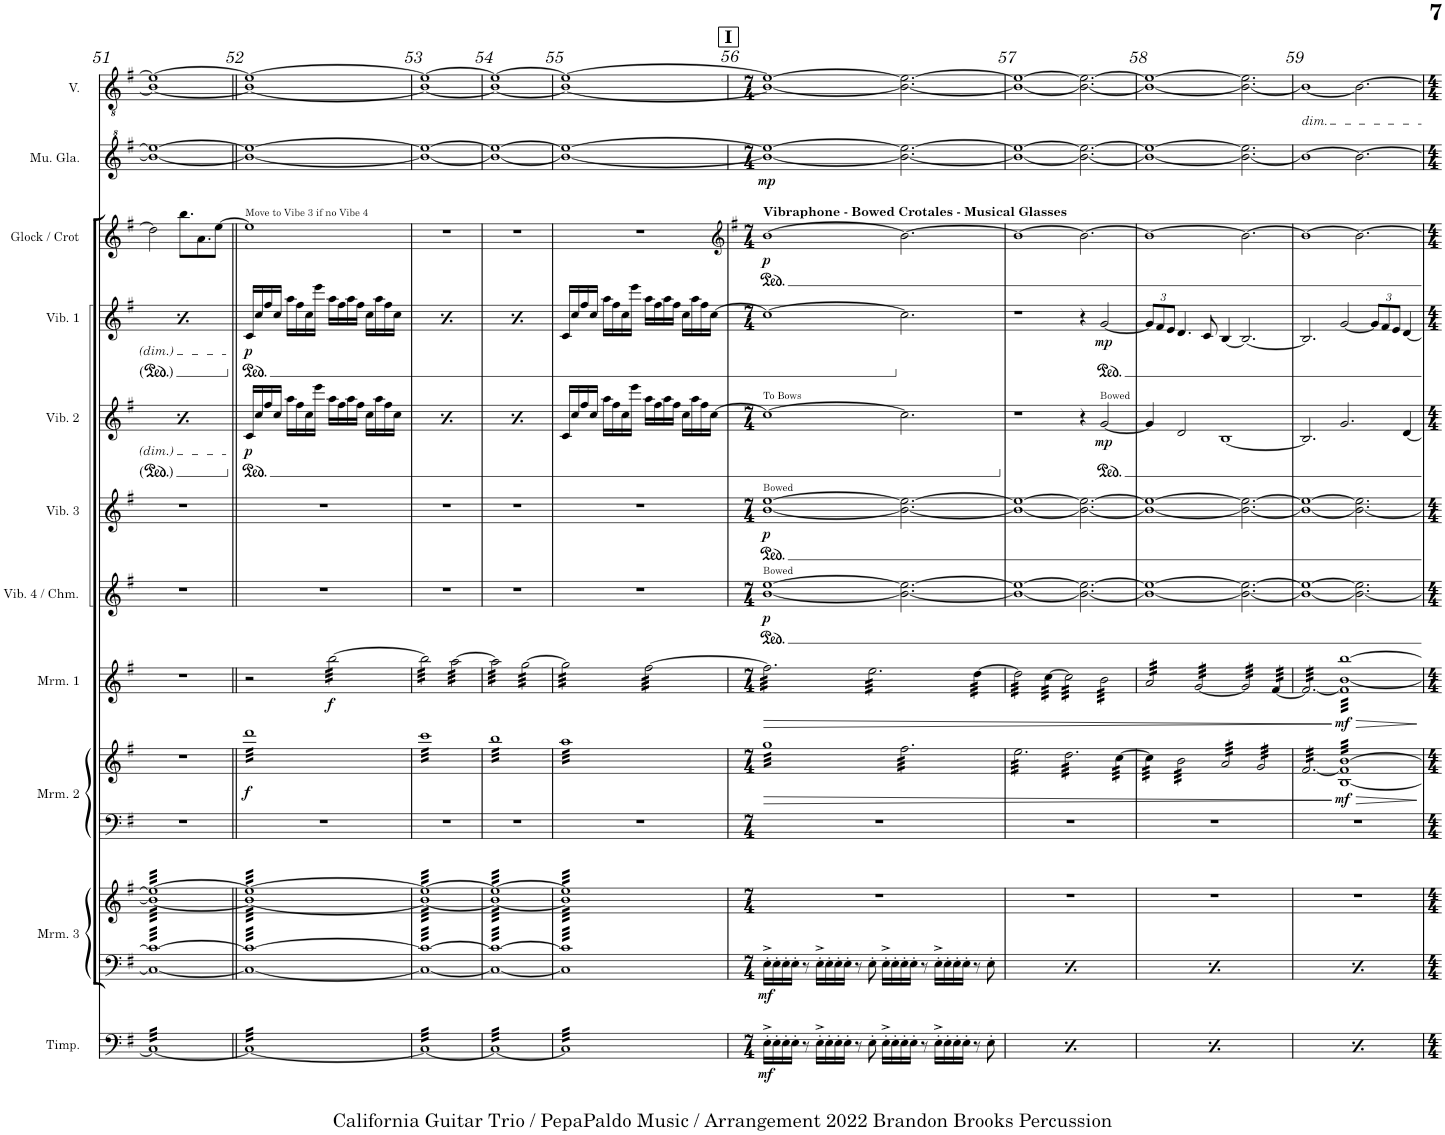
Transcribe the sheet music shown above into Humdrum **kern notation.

**kern	**dynam	**kern	**kern	**dynam	**kern	**kern	**dynam	**kern	**dynam	**kern	**dynam	**kern	**dynam	**kern	**dynam	**kern	**dynam	**kern	**dynam	**kern	**dynam	**kern
*part11	*part11	*part10	*part10	*part10	*part9	*part9	*part9	*part8	*part8	*part7	*part7	*part6	*part6	*part5	*part5	*part4	*part4	*part3	*part3	*part2	*part2	*part1
*staff13	*staff13	*staff12	*staff11	*staff11/12	*staff10	*staff9	*staff9/10	*staff8	*staff8	*staff7	*staff7	*staff6	*staff6	*staff5	*staff5	*staff4	*staff4	*staff3	*staff3	*staff2	*staff2	*staff1
*I"Timpani	*	*I"Marimba 3	*	*	*I"Marimba 2	*	*	*I"Marimba 1	*	*I"Vibraphone 4 /  Chimes	*	*I"Vibraphone 3	*	*I"Vibraphone 2	*	*I"Vibraphone 1	*	*I"Glock / Crot	*	*I"Musical Glasses	*	*I"Voice
*I'Timp.	*	*I'Mrm. 3	*	*	*I'Mrm. 2	*	*	*I'Mrm. 1	*	*I'Vibe 4 / Chm	*	*I'Vib. 3	*	*I'Vib. 2	*	*I'Vib. 1	*	*I'Glock / Crot	*	*I'Mu. Gla.	*	*I'V.
!!LO:PB:g=z
*clefF4	*	*clefF4	*clefG2	*	*clefF4	*clefG2	*	*clefG2	*	*clefG2	*	*clefG2	*	*clefG2	*	*clefG2	*	*clefG2	*	*clefG^2	*	*clefGv2
*	*	*	*	*	*	*	*	*	*	*	*	*	*	*	*	*	*	*Trd-14c-24	*	*	*	*
*k[f#]	*	*k[f#]	*k[f#]	*	*k[f#]	*k[f#]	*	*k[f#]	*	*k[f#]	*	*k[f#]	*	*k[f#]	*	*k[f#]	*	*k[f#]	*	*k[f#]	*	*k[f#]
*M4/4	*	*M4/4	*M4/4	*	*M4/4	*M4/4	*	*M4/4	*	*M4/4	*	*M4/4	*	*M4/4	*	*M4/4	*	*M4/4	*	*M4/4	*	*M4/4
=51	=51	=51	=51	=51	=51	=51	=51	=51	=51	=51	=51	=51	=51	=51	=51	=51	=51	=51	=51	=51	=51	=51
*	*	*	*^	*	*	*	*	*	*	*	*	*	*	*	*	*	*	*	*	*	*	*^
!	!	!	!	!	!	!	!	!	!	!	!	!	!	!	!	!LO:DY:b	!	!LO:DY:b	!	!	!	!	!	!
*tremolo	*	*	*	*	*	*	*	*	*	*	*	*	*	*	*	*	*	*	*	*	*	*	*	*
*	*	*tremolo	*	*	*	*	*	*	*	*	*	*	*	*	*	*	*	*	*	*	*	*	*	*
*	*	*	*tremolo	*	*	*	*	*	*	*	*	*	*	*	*	*	*	*	*	*	*	*	*	*
32CLLL	.	32C 32cLLL	32eeLLL	32bLLL	.	1r	1r	.	1r	.	1r	.	1r	.	16c/LL	mf	16c/LL	mf	2dd\]	.	1bb_ 1eee_	.	1e_	1B_
32C	.	32C 32c	32ee	32b	.	.	.	.	.	.	.	.	.	.	.	.	.	.	.	.	.	.	.	.
!	!	!	!	!	!	!	!	!	!	!	!	!	!	!	!	!	!LO:TX:b:i:t=dim.	!	!	!	!	!	!	!
!	!	!	!	!	!	!	!	!	!	!	!	!	!	!	!LO:TX:b:i:t=dim.	!	!	!	!	!	!	!	!	!
32C	.	32C 32c	32ee	32b	.	.	.	.	.	.	.	.	.	.	16cc/	.	16g/	.	.	.	.	.	.	.
32C	.	32C 32c	32ee	32b	.	.	.	.	.	.	.	.	.	.	.	.	.	.	.	.	.	.	.	.
32C	.	32C 32c	32ee	32b	.	.	.	.	.	.	.	.	.	.	16ff#/	.	16ff#/	.	.	.	.	.	.	.
32C	.	32C 32c	32ee	32b	.	.	.	.	.	.	.	.	.	.	.	.	.	.	.	.	.	.	.	.
32C	.	32C 32c	32ee	32b	.	.	.	.	.	.	.	.	.	.	16cc/JJ	.	16g/JJ	.	.	.	.	.	.	.
32C	.	32C 32c	32ee	32b	.	.	.	.	.	.	.	.	.	.	.	.	.	.	.	.	.	.	.	.
32C	.	32C 32c	32ee	32b	.	.	.	.	.	.	.	.	.	.	16aa\LL	.	16ee\LL	.	.	.	.	.	.	.
32C	.	32C 32c	32ee	32b	.	.	.	.	.	.	.	.	.	.	.	.	.	.	.	.	.	.	.	.
32C	.	32C 32c	32ee	32b	.	.	.	.	.	.	.	.	.	.	16ff#\	.	16ff#\	.	.	.	.	.	.	.
32C	.	32C 32c	32ee	32b	.	.	.	.	.	.	.	.	.	.	.	.	.	.	.	.	.	.	.	.
32C	.	32C 32c	32ee	32b	.	.	.	.	.	.	.	.	.	.	16cc\	.	16g\	.	.	.	.	.	.	.
32C	.	32C 32c	32ee	32b	.	.	.	.	.	.	.	.	.	.	.	.	.	.	.	.	.	.	.	.
32C	.	32C 32c	32ee	32b	.	.	.	.	.	.	.	.	.	.	16eee\JJ	.	16gg\JJ	.	.	.	.	.	.	.
32C	.	32C 32c	32ee	32b	.	.	.	.	.	.	.	.	.	.	.	.	.	.	.	.	.	.	.	.
32C	.	32C 32c	32ee	32b	.	.	.	.	.	.	.	.	.	.	16aa\LL	.	16ee\LL	.	8.bb\L	.	.	.	.	.
32C	.	32C 32c	32ee	32b	.	.	.	.	.	.	.	.	.	.	.	.	.	.	.	.	.	.	.	.
32C	.	32C 32c	32ee	32b	.	.	.	.	.	.	.	.	.	.	16ff#\	.	16ff#\	.	.	.	.	.	.	.
32C	.	32C 32c	32ee	32b	.	.	.	.	.	.	.	.	.	.	.	.	.	.	.	.	.	.	.	.
32C	.	32C 32c	32ee	32b	.	.	.	.	.	.	.	.	.	.	16aa\	.	16gg\	.	.	.	.	.	.	.
32C	.	32C 32c	32ee	32b	.	.	.	.	.	.	.	.	.	.	.	.	.	.	.	.	.	.	.	.
32C	.	32C 32c	32ee	32b	.	.	.	.	.	.	.	.	.	.	16ff#\JJ	.	16ee\JJ	.	8.a\	.	.	.	.	.
32C	.	32C 32c	32ee	32b	.	.	.	.	.	.	.	.	.	.	.	.	.	.	.	.	.	.	.	.
32C	.	32C 32c	32ee	32b	.	.	.	.	.	.	.	.	.	.	16cc\LL	.	16ff#\LL	.	.	.	.	.	.	.
32C	.	32C 32c	32ee	32b	.	.	.	.	.	.	.	.	.	.	.	.	.	.	.	.	.	.	.	.
32C	.	32C 32c	32ee	32b	.	.	.	.	.	.	.	.	.	.	16aa\	.	16ee\	.	.	.	.	.	.	.
32C	.	32C 32c	32ee	32b	.	.	.	.	.	.	.	.	.	.	.	.	.	.	.	.	.	.	.	.
32C	.	32C 32c	32ee	32b	.	.	.	.	.	.	.	.	.	.	16ff#\	.	16ff#\	.	[8ee\J	.	.	.	.	.
32C	.	32C 32c	32ee	32b	.	.	.	.	.	.	.	.	.	.	.	.	.	.	.	.	.	.	.	.
32C	.	32C 32c	32ee	32b	.	.	.	.	.	.	.	.	.	.	16cc\JJ	.	16g\JJ	.	.	.	.	.	.	.
32CJJJ	.	32C 32cJJJ	32eeJJJ	32bJJJ	.	.	.	.	.	.	.	.	.	.	.	.	.	.	.	.	.	.	.	.
=52||	=52||	=52||	=52||	=52||	=52||	=52||	=52||	=52||	=52||	=52||	=52||	=52||	=52||	=52||	=52||	=52||	=52||	=52||	=52||	=52||	=52||	=52||	=52||	=52||
!	!	!	!	!	!	!	!	!	!	!	!	!	!	!	!	!	!	!	!LO:TX:a:t=Move to Vibe 3 if no Vibe 4	!	!	!	!	!
!	!	!	!	!	!	!	!	!LO:DY:b	!	!	!	!	!	!	!	!LO:DY:b	!	!LO:DY:b	!	!	!	!	!	!
*	*	*	*	*	*	*	*tremolo	*	*	*	*	*	*	*	*	*	*	*	*	*	*	*	*	*
32CLLL	.	32C 32cLLL	32eeLLL	32bLLL	.	1r	32dddLLL	f	2r	.	1r	.	1r	.	16c/LL	p	16c/LL	p	1ee]	.	1bb_ 1eee_	.	1e_	1B_
32C	.	32C 32c	32ee	32b	.	.	32ddd	.	.	.	.	.	.	.	.	.	.	.	.	.	.	.	.	.
32C	.	32C 32c	32ee	32b	.	.	32ddd	.	.	.	.	.	.	.	16cc/	.	16cc/	.	.	.	.	.	.	.
32C	.	32C 32c	32ee	32b	.	.	32ddd	.	.	.	.	.	.	.	.	.	.	.	.	.	.	.	.	.
32C	.	32C 32c	32ee	32b	.	.	32ddd	.	.	.	.	.	.	.	16ff#/	.	16ff#/	.	.	.	.	.	.	.
32C	.	32C 32c	32ee	32b	.	.	32ddd	.	.	.	.	.	.	.	.	.	.	.	.	.	.	.	.	.
32C	.	32C 32c	32ee	32b	.	.	32ddd	.	.	.	.	.	.	.	16cc/JJ	.	16cc/JJ	.	.	.	.	.	.	.
32C	.	32C 32c	32ee	32b	.	.	32ddd	.	.	.	.	.	.	.	.	.	.	.	.	.	.	.	.	.
32C	.	32C 32c	32ee	32b	.	.	32ddd	.	.	.	.	.	.	.	16aa\LL	.	16aa\LL	.	.	.	.	.	.	.
32C	.	32C 32c	32ee	32b	.	.	32ddd	.	.	.	.	.	.	.	.	.	.	.	.	.	.	.	.	.
32C	.	32C 32c	32ee	32b	.	.	32ddd	.	.	.	.	.	.	.	16ff#\	.	16ff#\	.	.	.	.	.	.	.
32C	.	32C 32c	32ee	32b	.	.	32ddd	.	.	.	.	.	.	.	.	.	.	.	.	.	.	.	.	.
32C	.	32C 32c	32ee	32b	.	.	32ddd	.	.	.	.	.	.	.	16cc\	.	16cc\	.	.	.	.	.	.	.
32C	.	32C 32c	32ee	32b	.	.	32ddd	.	.	.	.	.	.	.	.	.	.	.	.	.	.	.	.	.
32C	.	32C 32c	32ee	32b	.	.	32ddd	.	.	.	.	.	.	.	16eee\JJ	.	16eee\JJ	.	.	.	.	.	.	.
32C	.	32C 32c	32ee	32b	.	.	32ddd	.	.	.	.	.	.	.	.	.	.	.	.	.	.	.	.	.
!	!	!	!	!	!	!	!	!	!	!LO:DY:b	!	!	!	!	!	!	!	!	!	!	!	!	!	!
*	*	*	*	*	*	*	*	*	*tremolo	*	*	*	*	*	*	*	*	*	*	*	*	*	*	*
32C	.	32C 32c	32ee	32b	.	.	32ddd	.	[32bb\LLL	f	.	.	.	.	16aa\LL	.	16aa\LL	.	.	.	.	.	.	.
32C	.	32C 32c	32ee	32b	.	.	32ddd	.	32bb\	.	.	.	.	.	.	.	.	.	.	.	.	.	.	.
32C	.	32C 32c	32ee	32b	.	.	32ddd	.	32bb\	.	.	.	.	.	16ff#\	.	16ff#\	.	.	.	.	.	.	.
32C	.	32C 32c	32ee	32b	.	.	32ddd	.	32bb\	.	.	.	.	.	.	.	.	.	.	.	.	.	.	.
32C	.	32C 32c	32ee	32b	.	.	32ddd	.	32bb\	.	.	.	.	.	16aa\	.	16aa\	.	.	.	.	.	.	.
32C	.	32C 32c	32ee	32b	.	.	32ddd	.	32bb\	.	.	.	.	.	.	.	.	.	.	.	.	.	.	.
32C	.	32C 32c	32ee	32b	.	.	32ddd	.	32bb\	.	.	.	.	.	16ff#\JJ	.	16ff#\JJ	.	.	.	.	.	.	.
32C	.	32C 32c	32ee	32b	.	.	32ddd	.	32bb\	.	.	.	.	.	.	.	.	.	.	.	.	.	.	.
32C	.	32C 32c	32ee	32b	.	.	32ddd	.	32bb\	.	.	.	.	.	16cc\LL	.	16cc\LL	.	.	.	.	.	.	.
32C	.	32C 32c	32ee	32b	.	.	32ddd	.	32bb\	.	.	.	.	.	.	.	.	.	.	.	.	.	.	.
32C	.	32C 32c	32ee	32b	.	.	32ddd	.	32bb\	.	.	.	.	.	16aa\	.	16aa\	.	.	.	.	.	.	.
32C	.	32C 32c	32ee	32b	.	.	32ddd	.	32bb\	.	.	.	.	.	.	.	.	.	.	.	.	.	.	.
32C	.	32C 32c	32ee	32b	.	.	32ddd	.	32bb\	.	.	.	.	.	16ff#\	.	16ff#\	.	.	.	.	.	.	.
32C	.	32C 32c	32ee	32b	.	.	32ddd	.	32bb\	.	.	.	.	.	.	.	.	.	.	.	.	.	.	.
32C	.	32C 32c	32ee	32b	.	.	32ddd	.	32bb\	.	.	.	.	.	16cc\JJ	.	16cc\JJ	.	.	.	.	.	.	.
32CJJJ	.	32C 32cJJJ	32eeJJJ	32bJJJ	.	.	32dddJJJ	.	32bb\JJJ	.	.	.	.	.	.	.	.	.	.	.	.	.	.	.
=53	=53	=53	=53	=53	=53	=53	=53	=53	=53	=53	=53	=53	=53	=53	=53	=53	=53	=53	=53	=53	=53	=53	=53	=53
!	!	!	!	!	!	!	!	!	!	!	!	!	!	!	!	!LO:DY:b	!	!LO:DY:b	!	!	!	!	!	!
32CLLL	.	32C 32cLLL	32eeLLL	32bLLL	.	1r	32cccLLL	.	32bb\]LLL	.	1r	.	1r	.	16c/LL	p	16c/LL	p	1r	.	1bb_ 1eee_	.	1e_	1B_
32C	.	32C 32c	32ee	32b	.	.	32ccc	.	32bb\	.	.	.	.	.	.	.	.	.	.	.	.	.	.	.
32C	.	32C 32c	32ee	32b	.	.	32ccc	.	32bb\	.	.	.	.	.	16cc/	.	16cc/	.	.	.	.	.	.	.
32C	.	32C 32c	32ee	32b	.	.	32ccc	.	32bb\	.	.	.	.	.	.	.	.	.	.	.	.	.	.	.
32C	.	32C 32c	32ee	32b	.	.	32ccc	.	32bb\	.	.	.	.	.	16ff#/	.	16ff#/	.	.	.	.	.	.	.
32C	.	32C 32c	32ee	32b	.	.	32ccc	.	32bb\	.	.	.	.	.	.	.	.	.	.	.	.	.	.	.
32C	.	32C 32c	32ee	32b	.	.	32ccc	.	32bb\	.	.	.	.	.	16cc/JJ	.	16cc/JJ	.	.	.	.	.	.	.
32C	.	32C 32c	32ee	32b	.	.	32ccc	.	32bb\	.	.	.	.	.	.	.	.	.	.	.	.	.	.	.
32C	.	32C 32c	32ee	32b	.	.	32ccc	.	32bb\	.	.	.	.	.	16aa\LL	.	16aa\LL	.	.	.	.	.	.	.
32C	.	32C 32c	32ee	32b	.	.	32ccc	.	32bb\	.	.	.	.	.	.	.	.	.	.	.	.	.	.	.
32C	.	32C 32c	32ee	32b	.	.	32ccc	.	32bb\	.	.	.	.	.	16ff#\	.	16ff#\	.	.	.	.	.	.	.
32C	.	32C 32c	32ee	32b	.	.	32ccc	.	32bb\	.	.	.	.	.	.	.	.	.	.	.	.	.	.	.
32C	.	32C 32c	32ee	32b	.	.	32ccc	.	32bb\	.	.	.	.	.	16cc\	.	16cc\	.	.	.	.	.	.	.
32C	.	32C 32c	32ee	32b	.	.	32ccc	.	32bb\	.	.	.	.	.	.	.	.	.	.	.	.	.	.	.
32C	.	32C 32c	32ee	32b	.	.	32ccc	.	32bb\	.	.	.	.	.	16eee\JJ	.	16eee\JJ	.	.	.	.	.	.	.
32C	.	32C 32c	32ee	32b	.	.	32ccc	.	32bb\JJJ	.	.	.	.	.	.	.	.	.	.	.	.	.	.	.
32C	.	32C 32c	32ee	32b	.	.	32ccc	.	[32aa\LLL	.	.	.	.	.	16aa\LL	.	16aa\LL	.	.	.	.	.	.	.
32C	.	32C 32c	32ee	32b	.	.	32ccc	.	32aa\	.	.	.	.	.	.	.	.	.	.	.	.	.	.	.
32C	.	32C 32c	32ee	32b	.	.	32ccc	.	32aa\	.	.	.	.	.	16ff#\	.	16ff#\	.	.	.	.	.	.	.
32C	.	32C 32c	32ee	32b	.	.	32ccc	.	32aa\	.	.	.	.	.	.	.	.	.	.	.	.	.	.	.
32C	.	32C 32c	32ee	32b	.	.	32ccc	.	32aa\	.	.	.	.	.	16aa\	.	16aa\	.	.	.	.	.	.	.
32C	.	32C 32c	32ee	32b	.	.	32ccc	.	32aa\	.	.	.	.	.	.	.	.	.	.	.	.	.	.	.
32C	.	32C 32c	32ee	32b	.	.	32ccc	.	32aa\	.	.	.	.	.	16ff#\JJ	.	16ff#\JJ	.	.	.	.	.	.	.
32C	.	32C 32c	32ee	32b	.	.	32ccc	.	32aa\	.	.	.	.	.	.	.	.	.	.	.	.	.	.	.
32C	.	32C 32c	32ee	32b	.	.	32ccc	.	32aa\	.	.	.	.	.	16cc\LL	.	16cc\LL	.	.	.	.	.	.	.
32C	.	32C 32c	32ee	32b	.	.	32ccc	.	32aa\	.	.	.	.	.	.	.	.	.	.	.	.	.	.	.
32C	.	32C 32c	32ee	32b	.	.	32ccc	.	32aa\	.	.	.	.	.	16aa\	.	16aa\	.	.	.	.	.	.	.
32C	.	32C 32c	32ee	32b	.	.	32ccc	.	32aa\	.	.	.	.	.	.	.	.	.	.	.	.	.	.	.
32C	.	32C 32c	32ee	32b	.	.	32ccc	.	32aa\	.	.	.	.	.	16ff#\	.	16ff#\	.	.	.	.	.	.	.
32C	.	32C 32c	32ee	32b	.	.	32ccc	.	32aa\	.	.	.	.	.	.	.	.	.	.	.	.	.	.	.
32C	.	32C 32c	32ee	32b	.	.	32ccc	.	32aa\	.	.	.	.	.	16cc\JJ	.	16cc\JJ	.	.	.	.	.	.	.
32CJJJ	.	32C 32cJJJ	32eeJJJ	32bJJJ	.	.	32cccJJJ	.	32aa\JJJ	.	.	.	.	.	.	.	.	.	.	.	.	.	.	.
=54	=54	=54	=54	=54	=54	=54	=54	=54	=54	=54	=54	=54	=54	=54	=54	=54	=54	=54	=54	=54	=54	=54	=54	=54
!	!	!	!	!	!	!	!	!	!	!	!	!	!	!	!	!LO:DY:b	!	!LO:DY:b	!	!	!	!	!	!
32CLLL	.	32C 32cLLL	32eeLLL	32bLLL	.	1r	32bbLLL	.	32aa\]LLL	.	1r	.	1r	.	16c/LL	p	16c/LL	p	1r	.	1bb_ 1eee_	.	1e_	1B_
32C	.	32C 32c	32ee	32b	.	.	32bb	.	32aa\	.	.	.	.	.	.	.	.	.	.	.	.	.	.	.
32C	.	32C 32c	32ee	32b	.	.	32bb	.	32aa\	.	.	.	.	.	16cc/	.	16cc/	.	.	.	.	.	.	.
32C	.	32C 32c	32ee	32b	.	.	32bb	.	32aa\	.	.	.	.	.	.	.	.	.	.	.	.	.	.	.
32C	.	32C 32c	32ee	32b	.	.	32bb	.	32aa\	.	.	.	.	.	16ff#/	.	16ff#/	.	.	.	.	.	.	.
32C	.	32C 32c	32ee	32b	.	.	32bb	.	32aa\	.	.	.	.	.	.	.	.	.	.	.	.	.	.	.
32C	.	32C 32c	32ee	32b	.	.	32bb	.	32aa\	.	.	.	.	.	16cc/JJ	.	16cc/JJ	.	.	.	.	.	.	.
32C	.	32C 32c	32ee	32b	.	.	32bb	.	32aa\	.	.	.	.	.	.	.	.	.	.	.	.	.	.	.
32C	.	32C 32c	32ee	32b	.	.	32bb	.	32aa\	.	.	.	.	.	16aa\LL	.	16aa\LL	.	.	.	.	.	.	.
32C	.	32C 32c	32ee	32b	.	.	32bb	.	32aa\	.	.	.	.	.	.	.	.	.	.	.	.	.	.	.
32C	.	32C 32c	32ee	32b	.	.	32bb	.	32aa\	.	.	.	.	.	16ff#\	.	16ff#\	.	.	.	.	.	.	.
32C	.	32C 32c	32ee	32b	.	.	32bb	.	32aa\	.	.	.	.	.	.	.	.	.	.	.	.	.	.	.
32C	.	32C 32c	32ee	32b	.	.	32bb	.	32aa\	.	.	.	.	.	16cc\	.	16cc\	.	.	.	.	.	.	.
32C	.	32C 32c	32ee	32b	.	.	32bb	.	32aa\	.	.	.	.	.	.	.	.	.	.	.	.	.	.	.
32C	.	32C 32c	32ee	32b	.	.	32bb	.	32aa\	.	.	.	.	.	16eee\JJ	.	16eee\JJ	.	.	.	.	.	.	.
32C	.	32C 32c	32ee	32b	.	.	32bb	.	32aa\JJJ	.	.	.	.	.	.	.	.	.	.	.	.	.	.	.
32C	.	32C 32c	32ee	32b	.	.	32bb	.	[32gg\LLL	.	.	.	.	.	16aa\LL	.	16aa\LL	.	.	.	.	.	.	.
32C	.	32C 32c	32ee	32b	.	.	32bb	.	32gg\	.	.	.	.	.	.	.	.	.	.	.	.	.	.	.
32C	.	32C 32c	32ee	32b	.	.	32bb	.	32gg\	.	.	.	.	.	16ff#\	.	16ff#\	.	.	.	.	.	.	.
32C	.	32C 32c	32ee	32b	.	.	32bb	.	32gg\	.	.	.	.	.	.	.	.	.	.	.	.	.	.	.
32C	.	32C 32c	32ee	32b	.	.	32bb	.	32gg\	.	.	.	.	.	16aa\	.	16aa\	.	.	.	.	.	.	.
32C	.	32C 32c	32ee	32b	.	.	32bb	.	32gg\	.	.	.	.	.	.	.	.	.	.	.	.	.	.	.
32C	.	32C 32c	32ee	32b	.	.	32bb	.	32gg\	.	.	.	.	.	16ff#\JJ	.	16ff#\JJ	.	.	.	.	.	.	.
32C	.	32C 32c	32ee	32b	.	.	32bb	.	32gg\	.	.	.	.	.	.	.	.	.	.	.	.	.	.	.
32C	.	32C 32c	32ee	32b	.	.	32bb	.	32gg\	.	.	.	.	.	16cc\LL	.	16cc\LL	.	.	.	.	.	.	.
32C	.	32C 32c	32ee	32b	.	.	32bb	.	32gg\	.	.	.	.	.	.	.	.	.	.	.	.	.	.	.
32C	.	32C 32c	32ee	32b	.	.	32bb	.	32gg\	.	.	.	.	.	16aa\	.	16aa\	.	.	.	.	.	.	.
32C	.	32C 32c	32ee	32b	.	.	32bb	.	32gg\	.	.	.	.	.	.	.	.	.	.	.	.	.	.	.
32C	.	32C 32c	32ee	32b	.	.	32bb	.	32gg\	.	.	.	.	.	16ff#\	.	16ff#\	.	.	.	.	.	.	.
32C	.	32C 32c	32ee	32b	.	.	32bb	.	32gg\	.	.	.	.	.	.	.	.	.	.	.	.	.	.	.
32C	.	32C 32c	32ee	32b	.	.	32bb	.	32gg\	.	.	.	.	.	16cc\JJ	.	16cc\JJ	.	.	.	.	.	.	.
32CJJJ	.	32C 32cJJJ	32eeJJJ	32bJJJ	.	.	32bbJJJ	.	32gg\JJJ	.	.	.	.	.	.	.	.	.	.	.	.	.	.	.
=55	=55	=55	=55	=55	=55	=55	=55	=55	=55	=55	=55	=55	=55	=55	=55	=55	=55	=55	=55	=55	=55	=55	=55	=55
32C]LLL	.	32C] 32c]LLL	32ee]LLL	32b]LLL	.	1r	32aaLLL	.	32gg\]LLL	.	1r	.	1r	.	16c/LL	.	16c/LL	.	1r	.	1bb_ 1eee_	.	1e_	1B_
32C	.	32C 32c	32ee	32b	.	.	32aa	.	32gg\	.	.	.	.	.	.	.	.	.	.	.	.	.	.	.
32C	.	32C 32c	32ee	32b	.	.	32aa	.	32gg\	.	.	.	.	.	16cc/	.	16cc/	.	.	.	.	.	.	.
32C	.	32C 32c	32ee	32b	.	.	32aa	.	32gg\	.	.	.	.	.	.	.	.	.	.	.	.	.	.	.
32C	.	32C 32c	32ee	32b	.	.	32aa	.	32gg\	.	.	.	.	.	16ff#/	.	16ff#/	.	.	.	.	.	.	.
32C	.	32C 32c	32ee	32b	.	.	32aa	.	32gg\	.	.	.	.	.	.	.	.	.	.	.	.	.	.	.
32C	.	32C 32c	32ee	32b	.	.	32aa	.	32gg\	.	.	.	.	.	16cc/JJ	.	16cc/JJ	.	.	.	.	.	.	.
32C	.	32C 32c	32ee	32b	.	.	32aa	.	32gg\	.	.	.	.	.	.	.	.	.	.	.	.	.	.	.
32C	.	32C 32c	32ee	32b	.	.	32aa	.	32gg\	.	.	.	.	.	16aa\LL	.	16aa\LL	.	.	.	.	.	.	.
32C	.	32C 32c	32ee	32b	.	.	32aa	.	32gg\	.	.	.	.	.	.	.	.	.	.	.	.	.	.	.
32C	.	32C 32c	32ee	32b	.	.	32aa	.	32gg\	.	.	.	.	.	16ff#\	.	16ff#\	.	.	.	.	.	.	.
32C	.	32C 32c	32ee	32b	.	.	32aa	.	32gg\	.	.	.	.	.	.	.	.	.	.	.	.	.	.	.
32C	.	32C 32c	32ee	32b	.	.	32aa	.	32gg\	.	.	.	.	.	16cc\	.	16cc\	.	.	.	.	.	.	.
32C	.	32C 32c	32ee	32b	.	.	32aa	.	32gg\	.	.	.	.	.	.	.	.	.	.	.	.	.	.	.
32C	.	32C 32c	32ee	32b	.	.	32aa	.	32gg\	.	.	.	.	.	16eee\JJ	.	16eee\JJ	.	.	.	.	.	.	.
32C	.	32C 32c	32ee	32b	.	.	32aa	.	32gg\JJJ	.	.	.	.	.	.	.	.	.	.	.	.	.	.	.
32C	.	32C 32c	32ee	32b	.	.	32aa	.	[32ff#\LLL	.	.	.	.	.	16aa\LL	.	16aa\LL	.	.	.	.	.	.	.
32C	.	32C 32c	32ee	32b	.	.	32aa	.	32ff#\	.	.	.	.	.	.	.	.	.	.	.	.	.	.	.
32C	.	32C 32c	32ee	32b	.	.	32aa	.	32ff#\	.	.	.	.	.	16ff#\	.	16ff#\	.	.	.	.	.	.	.
32C	.	32C 32c	32ee	32b	.	.	32aa	.	32ff#\	.	.	.	.	.	.	.	.	.	.	.	.	.	.	.
32C	.	32C 32c	32ee	32b	.	.	32aa	.	32ff#\	.	.	.	.	.	16aa\	.	16aa\	.	.	.	.	.	.	.
32C	.	32C 32c	32ee	32b	.	.	32aa	.	32ff#\	.	.	.	.	.	.	.	.	.	.	.	.	.	.	.
32C	.	32C 32c	32ee	32b	.	.	32aa	.	32ff#\	.	.	.	.	.	16ff#\JJ	.	16ff#\JJ	.	.	.	.	.	.	.
32C	.	32C 32c	32ee	32b	.	.	32aa	.	32ff#\	.	.	.	.	.	.	.	.	.	.	.	.	.	.	.
32C	.	32C 32c	32ee	32b	.	.	32aa	.	32ff#\	.	.	.	.	.	16cc\LL	.	16cc\LL	.	.	.	.	.	.	.
32C	.	32C 32c	32ee	32b	.	.	32aa	.	32ff#\	.	.	.	.	.	.	.	.	.	.	.	.	.	.	.
32C	.	32C 32c	32ee	32b	.	.	32aa	.	32ff#\	.	.	.	.	.	16aa\	.	16aa\	.	.	.	.	.	.	.
32C	.	32C 32c	32ee	32b	.	.	32aa	.	32ff#\	.	.	.	.	.	.	.	.	.	.	.	.	.	.	.
32C	.	32C 32c	32ee	32b	.	.	32aa	.	32ff#\	.	.	.	.	.	16ff#\	.	16ff#\	.	.	.	.	.	.	.
32C	.	32C 32c	32ee	32b	.	.	32aa	.	32ff#\	.	.	.	.	.	.	.	.	.	.	.	.	.	.	.
32C	.	32C 32c	32ee	32b	.	.	32aa	.	32ff#\	.	.	.	.	.	[16cc\JJ	.	[16cc\JJ	.	.	.	.	.	.	.
32CJJJ	.	32C 32cJJJ	32eeJJJ	32bJJJ	.	.	32aaJJJ	.	32ff#\JJJ	.	.	.	.	.	.	.	.	.	.	.	.	.	.	.
*	*	*	*Xtremolo	*	*	*	*	*	*	*	*	*	*	*	*	*	*	*	*	*	*	*	*	*
*	*	*Xtremolo	*	*	*	*	*	*	*	*	*	*	*	*	*	*	*	*	*	*	*	*	*	*
*Xtremolo	*	*	*	*	*	*	*	*	*	*	*	*	*	*	*	*	*	*	*	*	*	*	*	*
*	*	*	*v	*v	*	*	*	*	*	*	*	*	*	*	*	*	*	*	*	*	*	*	*	*
!!LO:REH:place=s1:a:B:cj:fs=14:t=I	!!
=56	=56	=56	=56	=56	=56	=56	=56	=56	=56	=56	=56	=56	=56	=56	=56	=56	=56	=56	=56	=56	=56	=56	=56
*	*	*	*	*	*	*	*	*	*	*	*	*	*	*	*	*	*	*clefG2	*	*	*	*	*
*	*	*	*	*	*	*	*	*	*	*	*	*	*	*	*	*	*	*k[f#]	*	*	*	*	*
*M7/4	*	*M7/4	*M7/4	*	*M7/4	*M7/4	*	*M7/4	*	*M7/4	*	*M7/4	*	*M7/4	*	*M7/4	*	*M7/4	*	*M7/4	*	*M7/4	*
!	!	!	!	!	!	!	!	!	!	!	!	!	!	!	!	!	!	!LO:TX:a:B:t=Vibraphone - Bowed Crotales - Musical Glasses	!	!	!	!	!
!	!	!	!	!	!	!	!	!	!	!	!	!	!	!LO:TX:a:t=To Bows	!	!	!	!	!	!	!	!	!
!	!	!	!	!	!	!	!	!	!	!	!	!LO:TX:a:t=Bowed	!	!	!	!	!	!	!	!	!	!	!
!	!	!	!	!	!	!	!	!	!	!LO:TX:a:t=Bowed	!	!	!	!	!	!	!	!	!	!	!	!	!
!	!LO:DY:b	!	!	!LO:DY:b=2	!	!	!LO:HP:b	!	!LO:HP:b	!	!LO:DY:b	!	!LO:DY:b	!	!	!	!	!	!LO:DY:b	!	!LO:DY:b	!	!
16E'^\LL	mf	16E'^\LL	1..r	mf	1..r	32ggLLL	>	32ff#\]LLL	>	[1b [1ee	p	[1b [1ee	p	1cc_	.	1cc_	.	[1b	p	1bb_ 1eee_	mp	1e_	1B_
.	.	.	.	.	.	32gg	.	32ff#\	.	.	.	.	.	.	.	.	.	.	.	.	.	.	.
16E'\	.	16E'\	.	.	.	32gg	.	32ff#\	.	.	.	.	.	.	.	.	.	.	.	.	.	.	.
.	.	.	.	.	.	32gg	.	32ff#\	.	.	.	.	.	.	.	.	.	.	.	.	.	.	.
16E'\	.	16E'\	.	.	.	32gg	.	32ff#\	.	.	.	.	.	.	.	.	.	.	.	.	.	.	.
.	.	.	.	.	.	32gg	.	32ff#\	.	.	.	.	.	.	.	.	.	.	.	.	.	.	.
16E'\JJ	.	16E'\JJ	.	.	.	32gg	.	32ff#\	.	.	.	.	.	.	.	.	.	.	.	.	.	.	.
.	.	.	.	.	.	32gg	.	32ff#\	.	.	.	.	.	.	.	.	.	.	.	.	.	.	.
8r	.	8r	.	.	.	32gg	.	32ff#\	.	.	.	.	.	.	.	.	.	.	.	.	.	.	.
.	.	.	.	.	.	32gg	.	32ff#\	.	.	.	.	.	.	.	.	.	.	.	.	.	.	.
.	.	.	.	.	.	32gg	.	32ff#\	.	.	.	.	.	.	.	.	.	.	.	.	.	.	.
.	.	.	.	.	.	32gg	.	32ff#\	.	.	.	.	.	.	.	.	.	.	.	.	.	.	.
16E'^\LL	.	16E'^\LL	.	.	.	32gg	.	32ff#\	.	.	.	.	.	.	.	.	.	.	.	.	.	.	.
.	.	.	.	.	.	32gg	.	32ff#\	.	.	.	.	.	.	.	.	.	.	.	.	.	.	.
16E'\	.	16E'\	.	.	.	32gg	.	32ff#\	.	.	.	.	.	.	.	.	.	.	.	.	.	.	.
.	.	.	.	.	.	32gg	.	32ff#\	.	.	.	.	.	.	.	.	.	.	.	.	.	.	.
16E'\	.	16E'\	.	.	.	32gg	.	32ff#\	.	.	.	.	.	.	.	.	.	.	.	.	.	.	.
.	.	.	.	.	.	32gg	.	32ff#\	.	.	.	.	.	.	.	.	.	.	.	.	.	.	.
16E'\JJ	.	16E'\JJ	.	.	.	32gg	.	32ff#\	.	.	.	.	.	.	.	.	.	.	.	.	.	.	.
.	.	.	.	.	.	32gg	.	32ff#\	.	.	.	.	.	.	.	.	.	.	.	.	.	.	.
8r	.	8r	.	.	.	32gg	.	32ff#\	.	.	.	.	.	.	.	.	.	.	.	.	.	.	.
.	.	.	.	.	.	32gg	.	32ff#\	.	.	.	.	.	.	.	.	.	.	.	.	.	.	.
.	.	.	.	.	.	32gg	.	32ff#\	.	.	.	.	.	.	.	.	.	.	.	.	.	.	.
.	.	.	.	.	.	32gg	.	32ff#\JJJ	.	.	.	.	.	.	.	.	.	.	.	.	.	.	.
8E'\	.	8E'\	.	.	.	32gg	.	32ee\LLL	.	.	.	.	.	.	.	.	.	.	.	.	.	.	.
.	.	.	.	.	.	32gg	.	32ee\	.	.	.	.	.	.	.	.	.	.	.	.	.	.	.
.	.	.	.	.	.	32gg	.	32ee\	.	.	.	.	.	.	.	.	.	.	.	.	.	.	.
.	.	.	.	.	.	32gg	.	32ee\	.	.	.	.	.	.	.	.	.	.	.	.	.	.	.
16E'^\LL	.	16E'^\LL	.	.	.	32gg	.	32ee\	.	.	.	.	.	.	.	.	.	.	.	.	.	.	.
.	.	.	.	.	.	32gg	.	32ee\	.	.	.	.	.	.	.	.	.	.	.	.	.	.	.
16E'\	.	16E'\	.	.	.	32gg	.	32ee\	.	.	.	.	.	.	.	.	.	.	.	.	.	.	.
.	.	.	.	.	.	32ggJJJ	.	32ee\	.	.	.	.	.	.	.	.	.	.	.	.	.	.	.
16E'\	.	16E'\	.	.	.	32ff#\LLL	.	32ee\	.	2.b\_ 2.ee\_	.	2.b\_ 2.ee\_	.	2.cc\]	.	2.cc\]	.	2.b\_	.	2.bb\_ 2.eee\_	.	2.B\_ 2.e\_	2.ryy
.	.	.	.	.	.	32ff#\	.	32ee\	.	.	.	.	.	.	.	.	.	.	.	.	.	.	.
16E'\JJ	.	16E'\JJ	.	.	.	32ff#\	.	32ee\	.	.	.	.	.	.	.	.	.	.	.	.	.	.	.
.	.	.	.	.	.	32ff#\	.	32ee\	.	.	.	.	.	.	.	.	.	.	.	.	.	.	.
8r	.	8r	.	.	.	32ff#\	.	32ee\	.	.	.	.	.	.	.	.	.	.	.	.	.	.	.
.	.	.	.	.	.	32ff#\	.	32ee\	.	.	.	.	.	.	.	.	.	.	.	.	.	.	.
.	.	.	.	.	.	32ff#\	.	32ee\	.	.	.	.	.	.	.	.	.	.	.	.	.	.	.
.	.	.	.	.	.	32ff#\	.	32ee\	.	.	.	.	.	.	.	.	.	.	.	.	.	.	.
16E'^\LL	.	16E'^\LL	.	.	.	32ff#\	.	32ee\	.	.	.	.	.	.	.	.	.	.	.	.	.	.	.
.	.	.	.	.	.	32ff#\	.	32ee\	.	.	.	.	.	.	.	.	.	.	.	.	.	.	.
16E'\	.	16E'\	.	.	.	32ff#\	.	32ee\	.	.	.	.	.	.	.	.	.	.	.	.	.	.	.
.	.	.	.	.	.	32ff#\	.	32ee\	.	.	.	.	.	.	.	.	.	.	.	.	.	.	.
16E'\	.	16E'\	.	.	.	32ff#\	.	32ee\	.	.	.	.	.	.	.	.	.	.	.	.	.	.	.
.	.	.	.	.	.	32ff#\	.	32ee\	.	.	.	.	.	.	.	.	.	.	.	.	.	.	.
16E'\JJ	.	16E'\JJ	.	.	.	32ff#\	.	32ee\	.	.	.	.	.	.	.	.	.	.	.	.	.	.	.
.	.	.	.	.	.	32ff#\	.	32ee\JJJ	.	.	.	.	.	.	.	.	.	.	.	.	.	.	.
8r	.	8r	.	.	.	32ff#\	.	[32dd\LLL	.	.	.	.	.	.	.	.	.	.	.	.	.	.	.
.	.	.	.	.	.	32ff#\	.	32dd\	.	.	.	.	.	.	.	.	.	.	.	.	.	.	.
.	.	.	.	.	.	32ff#\	.	32dd\	.	.	.	.	.	.	.	.	.	.	.	.	.	.	.
.	.	.	.	.	.	32ff#\	.	32dd\	.	.	.	.	.	.	.	.	.	.	.	.	.	.	.
8E'\	.	8E'\	.	.	.	32ff#\	.	32dd\	.	.	.	.	.	.	.	.	.	.	.	.	.	.	.
.	.	.	.	.	.	32ff#\	.	32dd\	.	.	.	.	.	.	.	.	.	.	.	.	.	.	.
.	.	.	.	.	.	32ff#\	.	32dd\	.	.	.	.	.	.	.	.	.	.	.	.	.	.	.
.	.	.	.	.	.	32ff#\JJJ	.	32dd\JJJ	.	.	.	.	.	.	.	.	.	.	.	.	.	.	.
=57	=57	=57	=57	=57	=57	=57	=57	=57	=57	=57	=57	=57	=57	=57	=57	=57	=57	=57	=57	=57	=57	=57	=57
!	!LO:DY:b	!	!	!LO:DY:b=2	!	!	!	!	!	!	!	!	!	!	!	!	!	!	!	!	!	!	!
16E'^\LL	mf	16E'^\LL	1..r	mf	1..r	32ee\LLL	.	32dd\]LLL	.	1b_ 1ee_	.	1b_ 1ee_	.	1r	.	1r	.	1b_	.	1bb_ 1eee_	.	1e_	1B_
.	.	.	.	.	.	32ee\	.	32dd\	.	.	.	.	.	.	.	.	.	.	.	.	.	.	.
16E'\	.	16E'\	.	.	.	32ee\	.	32dd\	.	.	.	.	.	.	.	.	.	.	.	.	.	.	.
.	.	.	.	.	.	32ee\	.	32dd\	.	.	.	.	.	.	.	.	.	.	.	.	.	.	.
16E'\	.	16E'\	.	.	.	32ee\	.	32dd\	.	.	.	.	.	.	.	.	.	.	.	.	.	.	.
.	.	.	.	.	.	32ee\	.	32dd\	.	.	.	.	.	.	.	.	.	.	.	.	.	.	.
16E'\JJ	.	16E'\JJ	.	.	.	32ee\	.	32dd\	.	.	.	.	.	.	.	.	.	.	.	.	.	.	.
.	.	.	.	.	.	32ee\	.	32dd\	.	.	.	.	.	.	.	.	.	.	.	.	.	.	.
8r	.	8r	.	.	.	32ee\	.	32dd\	.	.	.	.	.	.	.	.	.	.	.	.	.	.	.
.	.	.	.	.	.	32ee\	.	32dd\	.	.	.	.	.	.	.	.	.	.	.	.	.	.	.
.	.	.	.	.	.	32ee\	.	32dd\	.	.	.	.	.	.	.	.	.	.	.	.	.	.	.
.	.	.	.	.	.	32ee\	.	32dd\	.	.	.	.	.	.	.	.	.	.	.	.	.	.	.
16E'^\LL	.	16E'^\LL	.	.	.	32ee\	.	32dd\	.	.	.	.	.	.	.	.	.	.	.	.	.	.	.
.	.	.	.	.	.	32ee\	.	32dd\	.	.	.	.	.	.	.	.	.	.	.	.	.	.	.
16E'\	.	16E'\	.	.	.	32ee\	.	32dd\	.	.	.	.	.	.	.	.	.	.	.	.	.	.	.
.	.	.	.	.	.	32ee\	.	32dd\JJJ	.	.	.	.	.	.	.	.	.	.	.	.	.	.	.
16E'\	.	16E'\	.	.	.	32ee\	.	[32cc\LLL	.	.	.	.	.	.	.	.	.	.	.	.	.	.	.
.	.	.	.	.	.	32ee\	.	32cc\	.	.	.	.	.	.	.	.	.	.	.	.	.	.	.
16E'\JJ	.	16E'\JJ	.	.	.	32ee\	.	32cc\	.	.	.	.	.	.	.	.	.	.	.	.	.	.	.
.	.	.	.	.	.	32ee\	.	32cc\	.	.	.	.	.	.	.	.	.	.	.	.	.	.	.
8r	.	8r	.	.	.	32ee\	.	32cc\	.	.	.	.	.	.	.	.	.	.	.	.	.	.	.
.	.	.	.	.	.	32ee\	.	32cc\	.	.	.	.	.	.	.	.	.	.	.	.	.	.	.
.	.	.	.	.	.	32ee\	.	32cc\	.	.	.	.	.	.	.	.	.	.	.	.	.	.	.
.	.	.	.	.	.	32ee\JJJ	.	32cc\JJJ	.	.	.	.	.	.	.	.	.	.	.	.	.	.	.
8E'\	.	8E'\	.	.	.	32dd\LLL	.	32cc\]LLL	.	.	.	.	.	.	.	.	.	.	.	.	.	.	.
.	.	.	.	.	.	32dd\	.	32cc\	.	.	.	.	.	.	.	.	.	.	.	.	.	.	.
.	.	.	.	.	.	32dd\	.	32cc\	.	.	.	.	.	.	.	.	.	.	.	.	.	.	.
.	.	.	.	.	.	32dd\	.	32cc\	.	.	.	.	.	.	.	.	.	.	.	.	.	.	.
16E'^\LL	.	16E'^\LL	.	.	.	32dd\	.	32cc\	.	.	.	.	.	.	.	.	.	.	.	.	.	.	.
.	.	.	.	.	.	32dd\	.	32cc\	.	.	.	.	.	.	.	.	.	.	.	.	.	.	.
16E'\	.	16E'\	.	.	.	32dd\	.	32cc\	.	.	.	.	.	.	.	.	.	.	.	.	.	.	.
.	.	.	.	.	.	32dd\	.	32cc\	.	.	.	.	.	.	.	.	.	.	.	.	.	.	.
16E'\	.	16E'\	.	.	.	32dd\	.	32cc\	.	2.b\_ 2.ee\_	.	2.b\_ 2.ee\_	.	4r	.	4r	.	2.b\_	.	2.bb\_ 2.eee\_	.	2.B\_ 2.e\_	2.ryy
.	.	.	.	.	.	32dd\	.	32cc\	.	.	.	.	.	.	.	.	.	.	.	.	.	.	.
16E'\JJ	.	16E'\JJ	.	.	.	32dd\	.	32cc\	.	.	.	.	.	.	.	.	.	.	.	.	.	.	.
.	.	.	.	.	.	32dd\	.	32cc\	.	.	.	.	.	.	.	.	.	.	.	.	.	.	.
8r	.	8r	.	.	.	32dd\	.	32cc\	.	.	.	.	.	.	.	.	.	.	.	.	.	.	.
.	.	.	.	.	.	32dd\	.	32cc\	.	.	.	.	.	.	.	.	.	.	.	.	.	.	.
.	.	.	.	.	.	32dd\	.	32cc\	.	.	.	.	.	.	.	.	.	.	.	.	.	.	.
.	.	.	.	.	.	32dd\	.	32cc\JJJ	.	.	.	.	.	.	.	.	.	.	.	.	.	.	.
!	!	!	!	!	!	!	!	!	!	!	!	!	!	!LO:TX:a:t=Bowed	!	!	!	!	!	!	!	!	!
!	!	!	!	!	!	!	!	!	!	!	!	!	!	!	!LO:DY:b	!	!LO:DY:b	!	!	!	!	!	!
16E'^\LL	.	16E'^\LL	.	.	.	32dd\	.	32b\LLL	.	.	.	.	.	[2g/	mp	[2g/	mp	.	.	.	.	.	.
.	.	.	.	.	.	32dd\	.	32b\	.	.	.	.	.	.	.	.	.	.	.	.	.	.	.
16E'\	.	16E'\	.	.	.	32dd\	.	32b\	.	.	.	.	.	.	.	.	.	.	.	.	.	.	.
.	.	.	.	.	.	32dd\	.	32b\	.	.	.	.	.	.	.	.	.	.	.	.	.	.	.
16E'\	.	16E'\	.	.	.	32dd\	.	32b\	.	.	.	.	.	.	.	.	.	.	.	.	.	.	.
.	.	.	.	.	.	32dd\	.	32b\	.	.	.	.	.	.	.	.	.	.	.	.	.	.	.
16E'\JJ	.	16E'\JJ	.	.	.	32dd\	.	32b\	.	.	.	.	.	.	.	.	.	.	.	.	.	.	.
.	.	.	.	.	.	32dd\JJJ	.	32b\	.	.	.	.	.	.	.	.	.	.	.	.	.	.	.
8r	.	8r	.	.	.	[32cc\LLL	.	32b\	.	.	.	.	.	.	.	.	.	.	.	.	.	.	.
.	.	.	.	.	.	32cc\	.	32b\	.	.	.	.	.	.	.	.	.	.	.	.	.	.	.
.	.	.	.	.	.	32cc\	.	32b\	.	.	.	.	.	.	.	.	.	.	.	.	.	.	.
.	.	.	.	.	.	32cc\	.	32b\	.	.	.	.	.	.	.	.	.	.	.	.	.	.	.
8E'\	.	8E'\	.	.	.	32cc\	.	32b\	.	.	.	.	.	.	.	.	.	.	.	.	.	.	.
.	.	.	.	.	.	32cc\	.	32b\	.	.	.	.	.	.	.	.	.	.	.	.	.	.	.
.	.	.	.	.	.	32cc\	.	32b\	.	.	.	.	.	.	.	.	.	.	.	.	.	.	.
.	.	.	.	.	.	32cc\JJJ	.	32b\JJJ	.	.	.	.	.	.	.	.	.	.	.	.	.	.	.
=58	=58	=58	=58	=58	=58	=58	=58	=58	=58	=58	=58	=58	=58	=58	=58	=58	=58	=58	=58	=58	=58	=58	=58
*	*	*	*	*	*	*	*	*	*	*	*	*	*	*	*	*Xbrackettup	*	*	*	*	*	*	*
!	!LO:DY:b	!	!	!LO:DY:b=2	!	!	!	!	!	!	!	!	!	!	!	!	!	!	!	!	!	!	!
16E'^\LL	mf	16E'^\LL	1..r	mf	1..r	32cc\]LLL	.	32a/LLL	.	1b_ 1ee_	.	1b_ 1ee_	.	4g/]	.	12g/L]	.	1b_	.	1bb_ 1eee_	.	1e_	1B_
.	.	.	.	.	.	32cc\	.	32a/	.	.	.	.	.	.	.	.	.	.	.	.	.	.	.
16E'\	.	16E'\	.	.	.	32cc\	.	32a/	.	.	.	.	.	.	.	.	.	.	.	.	.	.	.
.	.	.	.	.	.	.	.	.	.	.	.	.	.	.	.	12f#/	.	.	.	.	.	.	.
.	.	.	.	.	.	32cc\	.	32a/	.	.	.	.	.	.	.	.	.	.	.	.	.	.	.
16E'\	.	16E'\	.	.	.	32cc\	.	32a/	.	.	.	.	.	.	.	.	.	.	.	.	.	.	.
.	.	.	.	.	.	32cc\	.	32a/	.	.	.	.	.	.	.	.	.	.	.	.	.	.	.
.	.	.	.	.	.	.	.	.	.	.	.	.	.	.	.	12e/J	.	.	.	.	.	.	.
16E'\JJ	.	16E'\JJ	.	.	.	32cc\	.	32a/	.	.	.	.	.	.	.	.	.	.	.	.	.	.	.
.	.	.	.	.	.	32cc\JJJ	.	32a/	.	.	.	.	.	.	.	.	.	.	.	.	.	.	.
8r	.	8r	.	.	.	32b\LLL	.	32a/	.	.	.	.	.	2d/	.	4.d/	.	.	.	.	.	.	.
.	.	.	.	.	.	32b\	.	32a/	.	.	.	.	.	.	.	.	.	.	.	.	.	.	.
.	.	.	.	.	.	32b\	.	32a/	.	.	.	.	.	.	.	.	.	.	.	.	.	.	.
.	.	.	.	.	.	32b\	.	32a/	.	.	.	.	.	.	.	.	.	.	.	.	.	.	.
16E'^\LL	.	16E'^\LL	.	.	.	32b\	.	32a/	.	.	.	.	.	.	.	.	.	.	.	.	.	.	.
.	.	.	.	.	.	32b\	.	32a/	.	.	.	.	.	.	.	.	.	.	.	.	.	.	.
16E'\	.	16E'\	.	.	.	32b\	.	32a/	.	.	.	.	.	.	.	.	.	.	.	.	.	.	.
.	.	.	.	.	.	32b\	.	32a/JJJ	.	.	.	.	.	.	.	.	.	.	.	.	.	.	.
16E'\	.	16E'\	.	.	.	32b\	.	[32g/LLL	.	.	.	.	.	.	.	.	.	.	.	.	.	.	.
.	.	.	.	.	.	32b\	.	32g/	.	.	.	.	.	.	.	.	.	.	.	.	.	.	.
16E'\JJ	.	16E'\JJ	.	.	.	32b\	.	32g/	.	.	.	.	.	.	.	.	.	.	.	.	.	.	.
.	.	.	.	.	.	32b\	.	32g/	.	.	.	.	.	.	.	.	.	.	.	.	.	.	.
8r	.	8r	.	.	.	32b\	.	32g/	.	.	.	.	.	.	.	8c/	.	.	.	.	.	.	.
.	.	.	.	.	.	32b\	.	32g/	.	.	.	.	.	.	.	.	.	.	.	.	.	.	.
.	.	.	.	.	.	32b\	.	32g/	.	.	.	.	.	.	.	.	.	.	.	.	.	.	.
.	.	.	.	.	.	32b\JJJ	.	32g/	.	.	.	.	.	.	.	.	.	.	.	.	.	.	.
8E'\	.	8E'\	.	.	.	32a/LLL	.	32g/	.	.	.	.	.	[1B	.	[4B/	.	.	.	.	.	.	.
.	.	.	.	.	.	32a/	.	32g/	.	.	.	.	.	.	.	.	.	.	.	.	.	.	.
.	.	.	.	.	.	32a/	.	32g/	.	.	.	.	.	.	.	.	.	.	.	.	.	.	.
.	.	.	.	.	.	32a/	.	32g/	.	.	.	.	.	.	.	.	.	.	.	.	.	.	.
16E'^\LL	.	16E'^\LL	.	.	.	32a/	.	32g/	.	.	.	.	.	.	.	.	.	.	.	.	.	.	.
.	.	.	.	.	.	32a/	.	32g/	.	.	.	.	.	.	.	.	.	.	.	.	.	.	.
16E'\	.	16E'\	.	.	.	32a/	.	32g/	.	.	.	.	.	.	.	.	.	.	.	.	.	.	.
.	.	.	.	.	.	32a/	.	32g/JJJ	.	.	.	.	.	.	.	.	.	.	.	.	.	.	.
16E'\	.	16E'\	.	.	.	32a/	.	32g/]LLL	.	2.b\_ 2.ee\_	.	2.b\_ 2.ee\_	.	.	.	2.B/_	.	2.b\_	.	2.bb\_ 2.eee\]	.	2.B\_ 2.e\]	2.ryy
.	.	.	.	.	.	32a/	.	32g/	.	.	.	.	.	.	.	.	.	.	.	.	.	.	.
16E'\JJ	.	16E'\JJ	.	.	.	32a/	.	32g/	.	.	.	.	.	.	.	.	.	.	.	.	.	.	.
.	.	.	.	.	.	32a/	.	32g/	.	.	.	.	.	.	.	.	.	.	.	.	.	.	.
8r	.	8r	.	.	.	32a/	.	32g/	.	.	.	.	.	.	.	.	.	.	.	.	.	.	.
.	.	.	.	.	.	32a/	.	32g/	.	.	.	.	.	.	.	.	.	.	.	.	.	.	.
.	.	.	.	.	.	32a/	.	32g/	.	.	.	.	.	.	.	.	.	.	.	.	.	.	.
.	.	.	.	.	.	32a/JJJ	.	32g/	.	.	.	.	.	.	.	.	.	.	.	.	.	.	.
16E'^\LL	.	16E'^\LL	.	.	.	32g/LLL	.	32g/	.	.	.	.	.	.	.	.	.	.	.	.	.	.	.
.	.	.	.	.	.	32g/	.	32g/	.	.	.	.	.	.	.	.	.	.	.	.	.	.	.
16E'\	.	16E'\	.	.	.	32g/	.	32g/	.	.	.	.	.	.	.	.	.	.	.	.	.	.	.
.	.	.	.	.	.	32g/	.	32g/	.	.	.	.	.	.	.	.	.	.	.	.	.	.	.
16E'\	.	16E'\	.	.	.	32g/	.	32g/	.	.	.	.	.	.	.	.	.	.	.	.	.	.	.
.	.	.	.	.	.	32g/	.	32g/	.	.	.	.	.	.	.	.	.	.	.	.	.	.	.
16E'\JJ	.	16E'\JJ	.	.	.	32g/	.	32g/	.	.	.	.	.	.	.	.	.	.	.	.	.	.	.
.	.	.	.	.	.	32g/	.	32g/JJJ	.	.	.	.	.	.	.	.	.	.	.	.	.	.	.
8r	.	8r	.	.	.	32g/	.	[32f#/LLL	.	.	.	.	.	.	.	.	.	.	.	.	.	.	.
.	.	.	.	.	.	32g/	.	32f#/	.	.	.	.	.	.	.	.	.	.	.	.	.	.	.
.	.	.	.	.	.	32g/	.	32f#/	.	.	.	.	.	.	.	.	.	.	.	.	.	.	.
.	.	.	.	.	.	32g/	.	32f#/	.	.	.	.	.	.	.	.	.	.	.	.	.	.	.
8E'\	.	8E'\	.	.	.	32g/	.	32f#/	.	.	.	.	.	.	.	.	.	.	.	.	.	.	.
.	.	.	.	.	.	32g/	.	32f#/	.	.	.	.	.	.	.	.	.	.	.	.	.	.	.
.	.	.	.	.	.	32g/	.	32f#/	.	.	.	.	.	.	.	.	.	.	.	.	.	.	.
.	.	.	.	.	.	32g/JJJ	.	32f#/JJJ	.	.	.	.	.	.	.	.	.	.	.	.	.	.	.
=59	=59	=59	=59	=59	=59	=59	=59	=59	=59	=59	=59	=59	=59	=59	=59	=59	=59	=59	=59	=59	=59	=59	=59
!	!	!	!	!	!	!	!	!	!	!	!	!	!	!	!	!	!	!	!	!	!	!LO:TX:b:i:t=dim.	!
!	!LO:DY:b	!	!	!LO:DY:b=2	!	!	!	!	!	!	!	!	!	!	!	!	!	!	!	!	!	!	!
16E'^\LL	mf	16E'^\LL	1..r	mf	1..r	[32f#/LLL	.	32f#/LLL	.	1b_ 1ee_	.	1b_ 1ee_	.	2.B/]	.	2.B/]	.	1b_	.	1bb_	.	1ryy	1B_
.	.	.	.	.	.	32f#/	.	32f#/	.	.	.	.	.	.	.	.	.	.	.	.	.	.	.
16E'\	.	16E'\	.	.	.	32f#/	.	32f#/	.	.	.	.	.	.	.	.	.	.	.	.	.	.	.
.	.	.	.	.	.	32f#/	.	32f#/	.	.	.	.	.	.	.	.	.	.	.	.	.	.	.
16E'\	.	16E'\	.	.	.	32f#/	.	32f#/	.	.	.	.	.	.	.	.	.	.	.	.	.	.	.
.	.	.	.	.	.	32f#/	.	32f#/	.	.	.	.	.	.	.	.	.	.	.	.	.	.	.
16E'\JJ	.	16E'\JJ	.	.	.	32f#/	.	32f#/	.	.	.	.	.	.	.	.	.	.	.	.	.	.	.
.	.	.	.	.	.	32f#/	.	32f#/	.	.	.	.	.	.	.	.	.	.	.	.	.	.	.
8r	.	8r	.	.	.	32f#/	.	32f#/	.	.	.	.	.	.	.	.	.	.	.	.	.	.	.
.	.	.	.	.	.	32f#/	.	32f#/	.	.	.	.	.	.	.	.	.	.	.	.	.	.	.
.	.	.	.	.	.	32f#/	.	32f#/	.	.	.	.	.	.	.	.	.	.	.	.	.	.	.
.	.	.	.	.	.	32f#/	.	32f#/	.	.	.	.	.	.	.	.	.	.	.	.	.	.	.
16E'^\LL	.	16E'^\LL	.	.	.	32f#/	.	32f#/	.	.	.	.	.	.	.	.	.	.	.	.	.	.	.
.	.	.	.	.	.	32f#/	.	32f#/	.	.	.	.	.	.	.	.	.	.	.	.	.	.	.
16E'\	.	16E'\	.	.	.	32f#/	.	32f#/	.	.	.	.	.	.	.	.	.	.	.	.	.	.	.
.	.	.	.	.	.	32f#/	.	32f#/	.	.	.	.	.	.	.	.	.	.	.	.	.	.	.
16E'\	.	16E'\	.	.	.	32f#/	.	32f#/	.	.	.	.	.	.	.	.	.	.	.	.	.	.	.
.	.	.	.	.	.	32f#/	.	32f#/	.	.	.	.	.	.	.	.	.	.	.	.	.	.	.
16E'\JJ	.	16E'\JJ	.	.	.	32f#/	.	32f#/	.	.	.	.	.	.	.	.	.	.	.	.	.	.	.
.	.	.	.	.	.	32f#/	.	32f#/	.	.	.	.	.	.	.	.	.	.	.	.	.	.	.
8r	.	8r	.	.	.	32f#/	.	32f#/	.	.	.	.	.	.	.	.	.	.	.	.	.	.	.
.	.	.	.	.	.	32f#/	.	32f#/	.	.	.	.	.	.	.	.	.	.	.	.	.	.	.
.	.	.	.	.	.	32f#/	.	32f#/	.	.	.	.	.	.	.	.	.	.	.	.	.	.	.
.	.	.	.	.	.	32f#/JJJ	.	32f#/JJJ	.	.	.	.	.	.	.	.	.	.	.	.	.	.	.
!	!	!	!	!	!	!	!LO:HP:n=1:b	!	!LO:HP:n=1:b	!	!	!	!	!	!	!	!	!	!	!	!	!	!
!	!	!	!	!	!	!	!LO:DY:n=1:b	!	!LO:DY:n=1:b	!	!	!	!	!	!	!	!	!	!	!	!	!	!
8E'\	.	8E'\	.	.	.	[32B 32f#] [32bLLL	] > mf	32f#] [32b [32bbLLL	] > mf	.	.	.	.	2.g/	.	[2g/	.	.	.	.	.	.	.
.	.	.	.	.	.	32B 32f# 32b	.	32f# 32b 32bb	.	.	.	.	.	.	.	.	.	.	.	.	.	.	.
.	.	.	.	.	.	32B 32f# 32b	.	32f# 32b 32bb	.	.	.	.	.	.	.	.	.	.	.	.	.	.	.
.	.	.	.	.	.	32B 32f# 32b	.	32f# 32b 32bb	.	.	.	.	.	.	.	.	.	.	.	.	.	.	.
16E'^\LL	.	16E'^\LL	.	.	.	32B 32f# 32b	.	32f# 32b 32bb	.	.	.	.	.	.	.	.	.	.	.	.	.	.	.
.	.	.	.	.	.	32B 32f# 32b	.	32f# 32b 32bb	.	.	.	.	.	.	.	.	.	.	.	.	.	.	.
16E'\	.	16E'\	.	.	.	32B 32f# 32b	.	32f# 32b 32bb	.	.	.	.	.	.	.	.	.	.	.	.	.	.	.
.	.	.	.	.	.	32B 32f# 32b	.	32f# 32b 32bb	.	.	.	.	.	.	.	.	.	.	.	.	.	.	.
16E'\	.	16E'\	.	.	.	32B 32f# 32b	.	32f# 32b 32bb	.	2.b\_ 2.ee\]	.	2.b\_ 2.ee\]	.	.	.	.	.	2.b\_	.	2.bb\_	.	2.B\_	2.ryy
.	.	.	.	.	.	32B 32f# 32b	.	32f# 32b 32bb	.	.	.	.	.	.	.	.	.	.	.	.	.	.	.
16E'\JJ	.	16E'\JJ	.	.	.	32B 32f# 32b	.	32f# 32b 32bb	.	.	.	.	.	.	.	.	.	.	.	.	.	.	.
.	.	.	.	.	.	32B 32f# 32b	.	32f# 32b 32bb	.	.	.	.	.	.	.	.	.	.	.	.	.	.	.
8r	.	8r	.	.	.	32B 32f# 32b	.	32f# 32b 32bb	.	.	.	.	.	.	.	.	.	.	.	.	.	.	.
.	.	.	.	.	.	32B 32f# 32b	.	32f# 32b 32bb	.	.	.	.	.	.	.	.	.	.	.	.	.	.	.
.	.	.	.	.	.	32B 32f# 32b	.	32f# 32b 32bb	.	.	.	.	.	.	.	.	.	.	.	.	.	.	.
.	.	.	.	.	.	32B 32f# 32b	.	32f# 32b 32bb	.	.	.	.	.	.	.	.	.	.	.	.	.	.	.
16E'^\LL	.	16E'^\LL	.	.	.	32B 32f# 32b	.	32f# 32b 32bb	.	.	.	.	.	.	.	12g/L]	.	.	.	.	.	.	.
.	.	.	.	.	.	32B 32f# 32b	.	32f# 32b 32bb	.	.	.	.	.	.	.	.	.	.	.	.	.	.	.
16E'\	.	16E'\	.	.	.	32B 32f# 32b	.	32f# 32b 32bb	.	.	.	.	.	.	.	.	.	.	.	.	.	.	.
.	.	.	.	.	.	.	.	.	.	.	.	.	.	.	.	12f#/	.	.	.	.	.	.	.
.	.	.	.	.	.	32B 32f# 32b	.	32f# 32b 32bb	.	.	.	.	.	.	.	.	.	.	.	.	.	.	.
16E'\	.	16E'\	.	.	.	32B 32f# 32b	.	32f# 32b 32bb	.	.	.	.	.	.	.	.	.	.	.	.	.	.	.
.	.	.	.	.	.	32B 32f# 32b	.	32f# 32b 32bb	.	.	.	.	.	.	.	.	.	.	.	.	.	.	.
.	.	.	.	.	.	.	.	.	.	.	.	.	.	.	.	12e/J	.	.	.	.	.	.	.
16E'\JJ	.	16E'\JJ	.	.	.	32B 32f# 32b	.	32f# 32b 32bb	.	.	.	.	.	.	.	.	.	.	.	.	.	.	.
.	.	.	.	.	.	32B 32f# 32b	.	32f# 32b 32bb	.	.	.	.	.	.	.	.	.	.	.	.	.	.	.
8r	.	8r	.	.	.	32B 32f# 32b	.	32f# 32b 32bb	.	.	.	.	.	[4d/	.	[4d/	.	.	.	.	.	.	.
.	.	.	.	.	.	32B 32f# 32b	.	32f# 32b 32bb	.	.	.	.	.	.	.	.	.	.	.	.	.	.	.
.	.	.	.	.	.	32B 32f# 32b	.	32f# 32b 32bb	.	.	.	.	.	.	.	.	.	.	.	.	.	.	.
.	.	.	.	.	.	32B 32f# 32b	.	32f# 32b 32bb	.	.	.	.	.	.	.	.	.	.	.	.	.	.	.
8E'\	.	8E'\	.	.	.	32B 32f# 32b	.	32f# 32b 32bb	.	.	.	.	.	.	.	.	.	.	.	.	.	.	.
.	.	.	.	.	.	32B 32f# 32b	.	32f# 32b 32bb	.	.	.	.	.	.	.	.	.	.	.	.	.	.	.
.	.	.	.	.	.	32B 32f# 32b	.	32f# 32b 32bb	.	.	.	.	.	.	.	.	.	.	.	.	.	.	.
.	.	.	.	.	.	32B 32f# 32bJJJ	.	32f# 32b 32bbJJJ	.	.	.	.	.	.	.	.	.	.	.	.	.	.	.
*	*	*	*	*	*	*	*	*Xtremolo	*	*	*	*	*	*	*	*	*	*	*	*	*	*	*
*	*	*	*	*	*	*Xtremolo	*	*	*	*	*	*	*	*	*	*	*	*	*	*	*	*	*
*	*	*	*	*	*	*	*	*	*	*	*	*	*	*	*	*	*	*	*	*	*	*v	*v
.	.	.	.	.	.	.	]	.	]	.	.	.	.	.	.	.	.	.	.	.	.	.
=	=	=	=	=	=	=	=	=	=	=	=	=	=	=	=	=	=	=	=	=	=	=
*-	*-	*-	*-	*-	*-	*-	*-	*-	*-	*-	*-	*-	*-	*-	*-	*-	*-	*-	*-	*-	*-	*-
